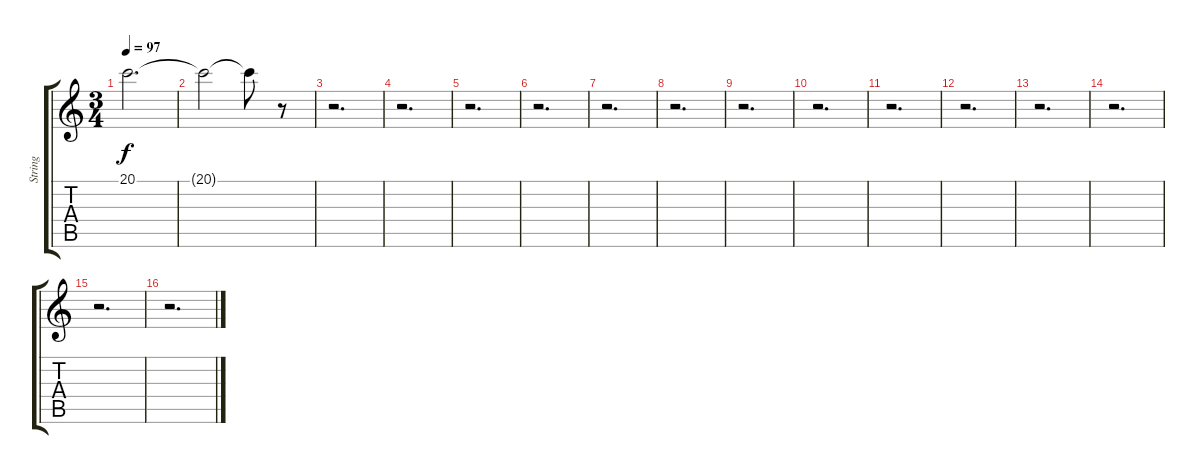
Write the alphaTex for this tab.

\track ("String" "String") {instrument stringensemble1}
\staff {score tabs}
\tuning (E4 B3 G3 D3 A2 E2) {hide}
\ts (3 4)
\tempo 97
\clef g2
\ks c
20.1{t}.2{d dy f} |
20.1{t}.2 20.1{t}.8 r.8 |
r.2{d} |
r.2{d} |
r.2{d} |
r.2{d} |
r.2{d} |
r.2{d} |
r.2{d} |
r.2{d} |
r.2{d} |
r.2{d} |
r.2{d} |
r.2{d} |
r.2{d} |
r.2{d}
